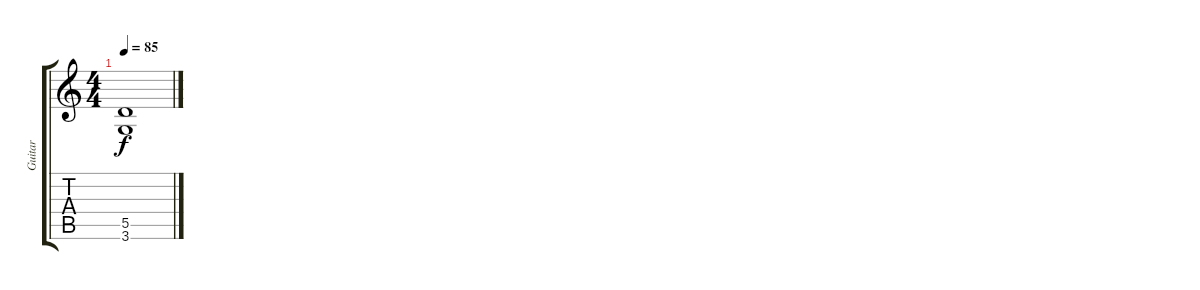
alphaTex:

\track ("Guitar" "Guitar") {instrument distortionguitar}
\staff {score tabs}
\tuning (E4 B3 G3 D3 A2 E2) {hide}
\ts (4 4)
\tempo 85
\clef g2
\ks c
(5.5 3.6).1{dy f}
